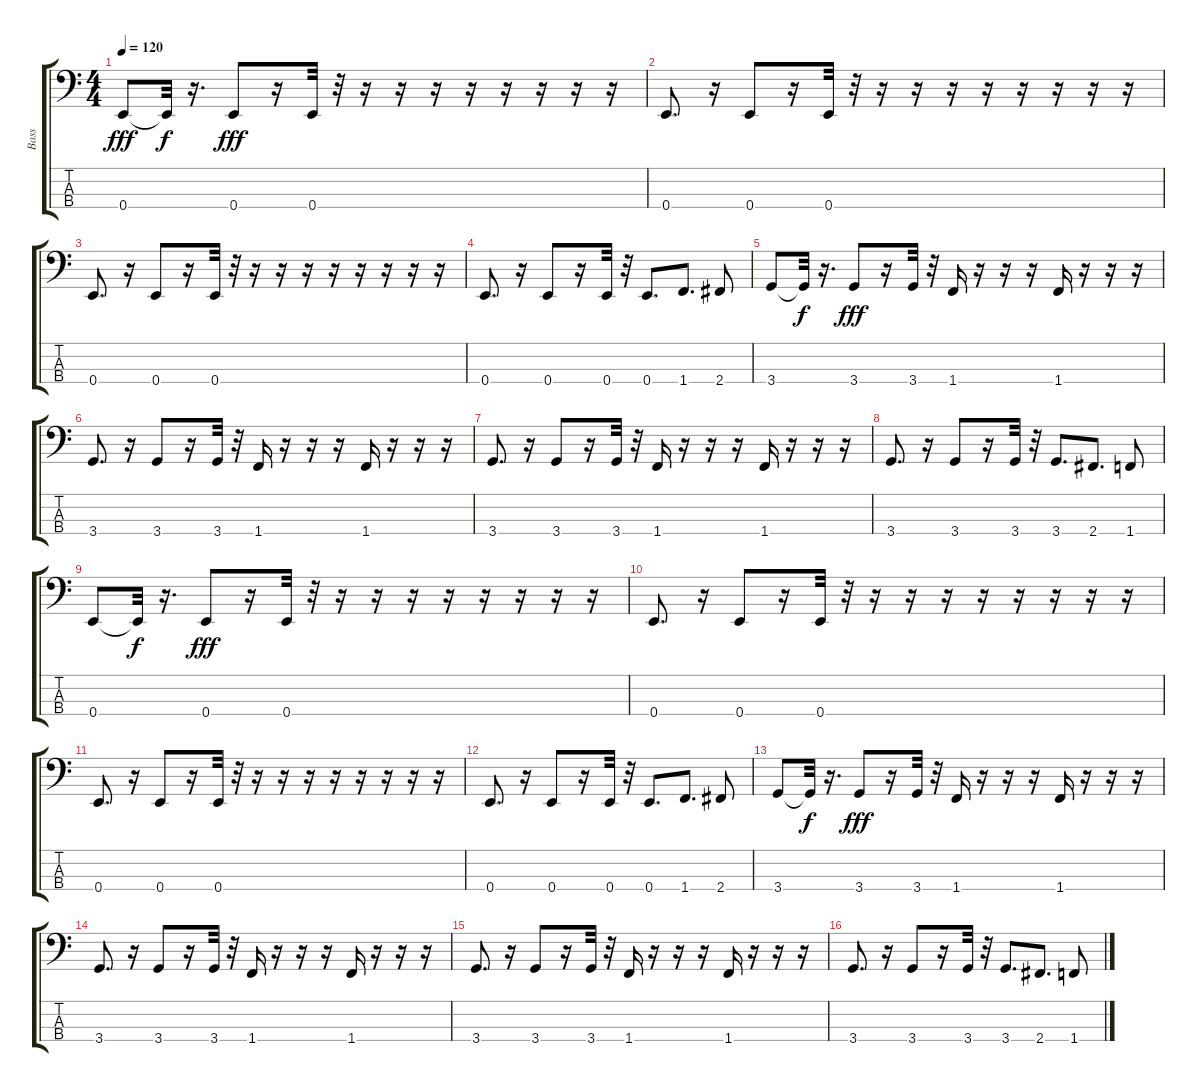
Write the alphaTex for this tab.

\track ("Bass" "Bass") {instrument electricbasspick}
\staff {score tabs}
\tuning (G2 D2 A1 E1) {hide}
\ts (4 4)
\tempo 120
\clef f4
\ks c
0.4.8{dy fff} 0.4{t}.32{dy f} r.16{d} 0.4.8{dy fff} r.16 0.4.32 r.32 r.16 r.16 r.16 r.16 r.16 r.16 r.16 r.16 |
0.4.8{d} r.16 0.4.8 r.16 0.4.32 r.32 r.16 r.16 r.16 r.16 r.16 r.16 r.16 r.16 |
0.4.8{d} r.16 0.4.8 r.16 0.4.32 r.32 r.16 r.16 r.16 r.16 r.16 r.16 r.16 r.16 |
0.4.8{d} r.16 0.4.8 r.16 0.4.32 r.32 0.4.8{d} 1.4.8{d} 2.4.8 |
3.4.8 3.4{t}.32{dy f} r.16{d} 3.4.8{dy fff} r.16 3.4.32 r.32 1.4.16 r.16 r.16 r.16 1.4.16 r.16 r.16 r.16 |
3.4.8{d} r.16 3.4.8 r.16 3.4.32 r.32 1.4.16 r.16 r.16 r.16 1.4.16 r.16 r.16 r.16 |
3.4.8{d} r.16 3.4.8 r.16 3.4.32 r.32 1.4.16 r.16 r.16 r.16 1.4.16 r.16 r.16 r.16 |
3.4.8{d} r.16 3.4.8 r.16 3.4.32 r.32 3.4.8{d} 2.4.8{d} 1.4.8 |
0.4.8 0.4{t}.32{dy f} r.16{d} 0.4.8{dy fff} r.16 0.4.32 r.32 r.16 r.16 r.16 r.16 r.16 r.16 r.16 r.16 |
0.4.8{d} r.16 0.4.8 r.16 0.4.32 r.32 r.16 r.16 r.16 r.16 r.16 r.16 r.16 r.16 |
0.4.8{d} r.16 0.4.8 r.16 0.4.32 r.32 r.16 r.16 r.16 r.16 r.16 r.16 r.16 r.16 |
0.4.8{d} r.16 0.4.8 r.16 0.4.32 r.32 0.4.8{d} 1.4.8{d} 2.4.8 |
3.4.8 3.4{t}.32{dy f} r.16{d} 3.4.8{dy fff} r.16 3.4.32 r.32 1.4.16 r.16 r.16 r.16 1.4.16 r.16 r.16 r.16 |
3.4.8{d} r.16 3.4.8 r.16 3.4.32 r.32 1.4.16 r.16 r.16 r.16 1.4.16 r.16 r.16 r.16 |
3.4.8{d} r.16 3.4.8 r.16 3.4.32 r.32 1.4.16 r.16 r.16 r.16 1.4.16 r.16 r.16 r.16 |
3.4.8{d} r.16 3.4.8 r.16 3.4.32 r.32 3.4.8{d} 2.4.8{d} 1.4.8
